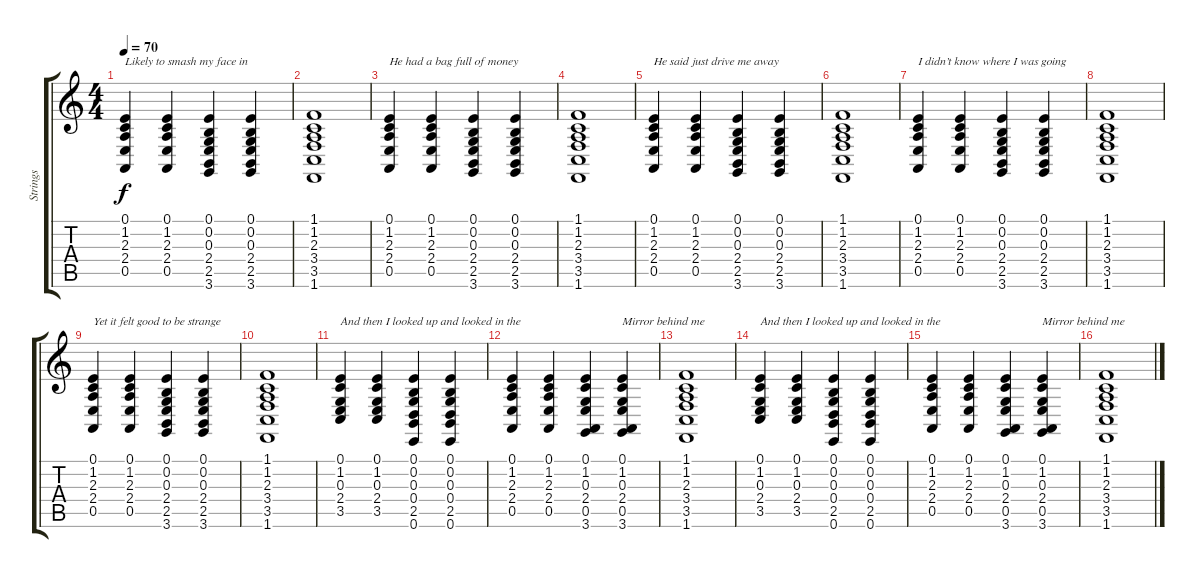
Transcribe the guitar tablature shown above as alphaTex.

\track ("Strings" "Strings") {instrument stringensemble2}
\staff {score tabs}
\tuning (E4 B3 G3 D3 A2 E2) {hide}
\ts (4 4)
\tempo 70
\clef g2
\ks c
(0.1 1.2 2.3 2.4 0.5).4{txt "Likely to smash my face in" dy f} (0.1 1.2 2.3 2.4 0.5).4 (0.1 0.2 0.3 2.4 2.5 3.6).4 (0.1 0.2 0.3 2.4 2.5 3.6).4 |
(1.1 1.2 2.3 3.4 3.5 1.6).1 |
(0.1 1.2 2.3 2.4 0.5).4{txt "He had a bag full of money"} (0.1 1.2 2.3 2.4 0.5).4 (0.1 0.2 0.3 2.4 2.5 3.6).4 (0.1 0.2 0.3 2.4 2.5 3.6).4 |
(1.1 1.2 2.3 3.4 3.5 1.6).1 |
(0.1 1.2 2.3 2.4 0.5).4{txt "He said just drive me away"} (0.1 1.2 2.3 2.4 0.5).4 (0.1 0.2 0.3 2.4 2.5 3.6).4 (0.1 0.2 0.3 2.4 2.5 3.6).4 |
(1.1 1.2 2.3 3.4 3.5 1.6).1 |
(0.1 1.2 2.3 2.4 0.5).4{txt "I didn’t know where I was going"} (0.1 1.2 2.3 2.4 0.5).4 (0.1 0.2 0.3 2.4 2.5 3.6).4 (0.1 0.2 0.3 2.4 2.5 3.6).4 |
(1.1 1.2 2.3 3.4 3.5 1.6).1 |
(0.1 1.2 2.3 2.4 0.5).4{txt "Yet it felt good to be strange"} (0.1 1.2 2.3 2.4 0.5).4 (0.1 0.2 0.3 2.4 2.5 3.6).4 (0.1 0.2 0.3 2.4 2.5 3.6).4 |
(1.1 1.2 2.3 3.4 3.5 1.6).1 |
(0.1 1.2 0.3 2.4 3.5).4{txt "And then I looked up and looked in the "} (0.1 1.2 0.3 2.4 3.5).4 (0.1 0.2 0.3 0.4 2.5 0.6).4 (0.1 0.2 0.3 0.4 2.5 0.6).4 |
(0.1 1.2 2.3 2.4 0.5).4 (0.1 1.2 2.3 2.4 0.5).4 (0.1 1.2 0.3 2.4 0.5 3.6).4 (0.1 1.2 0.3 2.4 0.5 3.6).4{txt "Mirror behind me "} |
(1.1 1.2 2.3 3.4 3.5 1.6).1 |
(0.1 1.2 0.3 2.4 3.5).4{txt "And then I looked up and looked in the "} (0.1 1.2 0.3 2.4 3.5).4 (0.1 0.2 0.3 0.4 2.5 0.6).4 (0.1 0.2 0.3 0.4 2.5 0.6).4 |
(0.1 1.2 2.3 2.4 0.5).4 (0.1 1.2 2.3 2.4 0.5).4 (0.1 1.2 0.3 2.4 0.5 3.6).4 (0.1 1.2 0.3 2.4 0.5 3.6).4{txt "Mirror behind me "} |
(1.1 1.2 2.3 3.4 3.5 1.6).1
